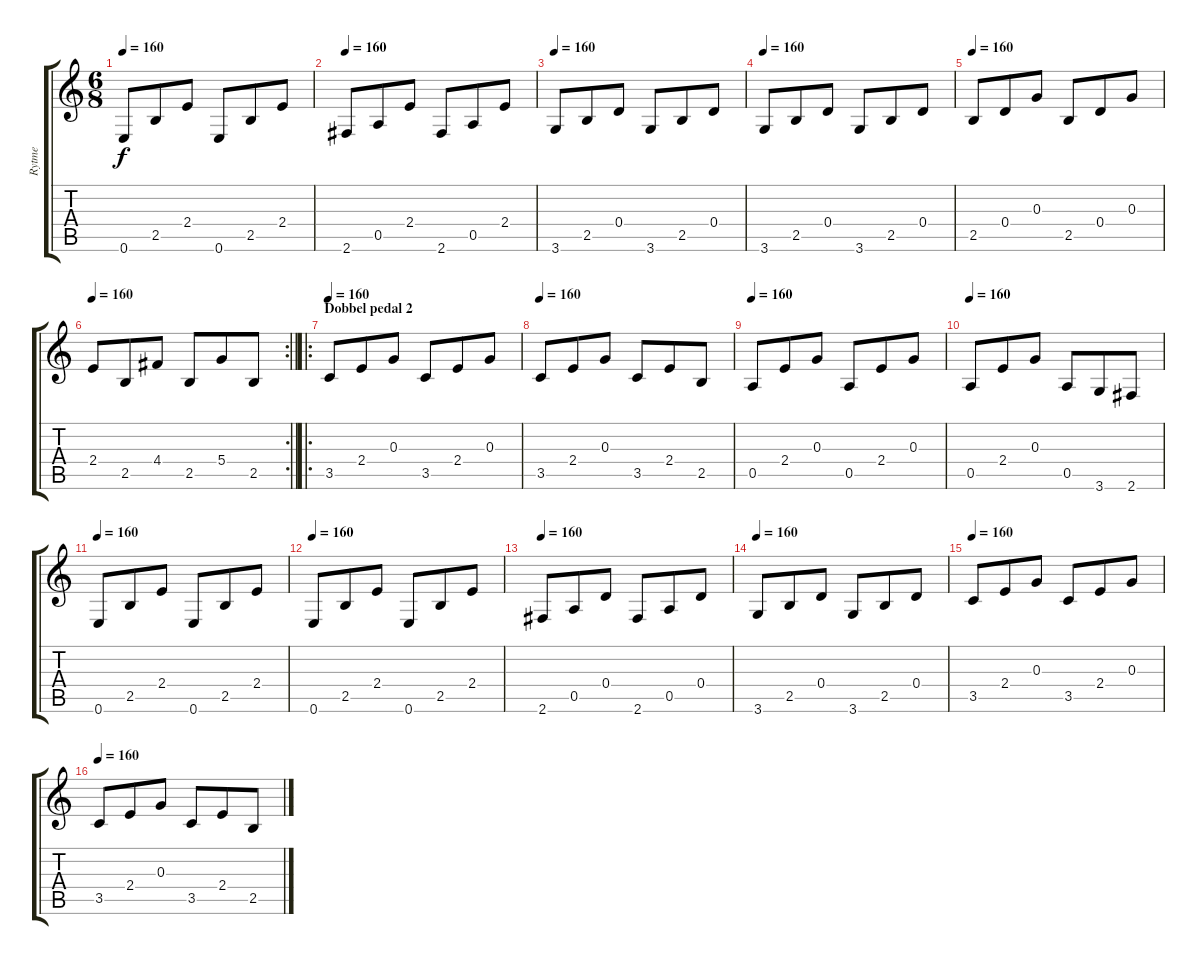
\track ("Rytme" "Rytme") {instrument distortionguitar}
\staff {score tabs}
\tuning (E4 B3 G3 D3 A2 E2) {hide}
\ts (6 8)
\tempo 160
\clef g2
\ks c
0.6.8{dy f} 2.5.8 2.4.8 0.6.8 2.5.8 2.4.8 |
\tempo 160
2.6.8 0.5.8 2.4.8 2.6.8 0.5.8 2.4.8 |
\tempo 160
3.6.8 2.5.8 0.4.8 3.6.8 2.5.8 0.4.8 |
\tempo 160
3.6.8 2.5.8 0.4.8 3.6.8 2.5.8 0.4.8 |
\tempo 160
2.5.8 0.4.8 0.3.8 2.5.8 0.4.8 0.3.8 |
\rc 2
\tempo 160
\barLineRight lightlight
2.4.8 2.5.8 4.4.8 2.5.8 5.4.8 2.5.8 |
\ro
\section ("" "Dobbel pedal 2")
\tempo 160
3.5.8 2.4.8 0.3.8 3.5.8 2.4.8 0.3.8 |
\tempo 160
3.5.8 2.4.8 0.3.8 3.5.8 2.4.8 2.5.8 |
\tempo 160
0.5.8 2.4.8 0.3.8 0.5.8 2.4.8 0.3.8 |
\tempo 160
0.5.8 2.4.8 0.3.8 0.5.8 3.6.8 2.6.8 |
\tempo 160
0.6.8 2.5.8 2.4.8 0.6.8 2.5.8 2.4.8 |
\tempo 160
0.6.8 2.5.8 2.4.8 0.6.8 2.5.8 2.4.8 |
\tempo 160
2.6.8 0.5.8 0.4.8 2.6.8 0.5.8 0.4.8 |
\tempo 160
3.6.8 2.5.8 0.4.8 3.6.8 2.5.8 0.4.8 |
\tempo 160
3.5.8 2.4.8 0.3.8 3.5.8 2.4.8 0.3.8 |
\tempo 160
3.5.8 2.4.8 0.3.8 3.5.8 2.4.8 2.5.8
